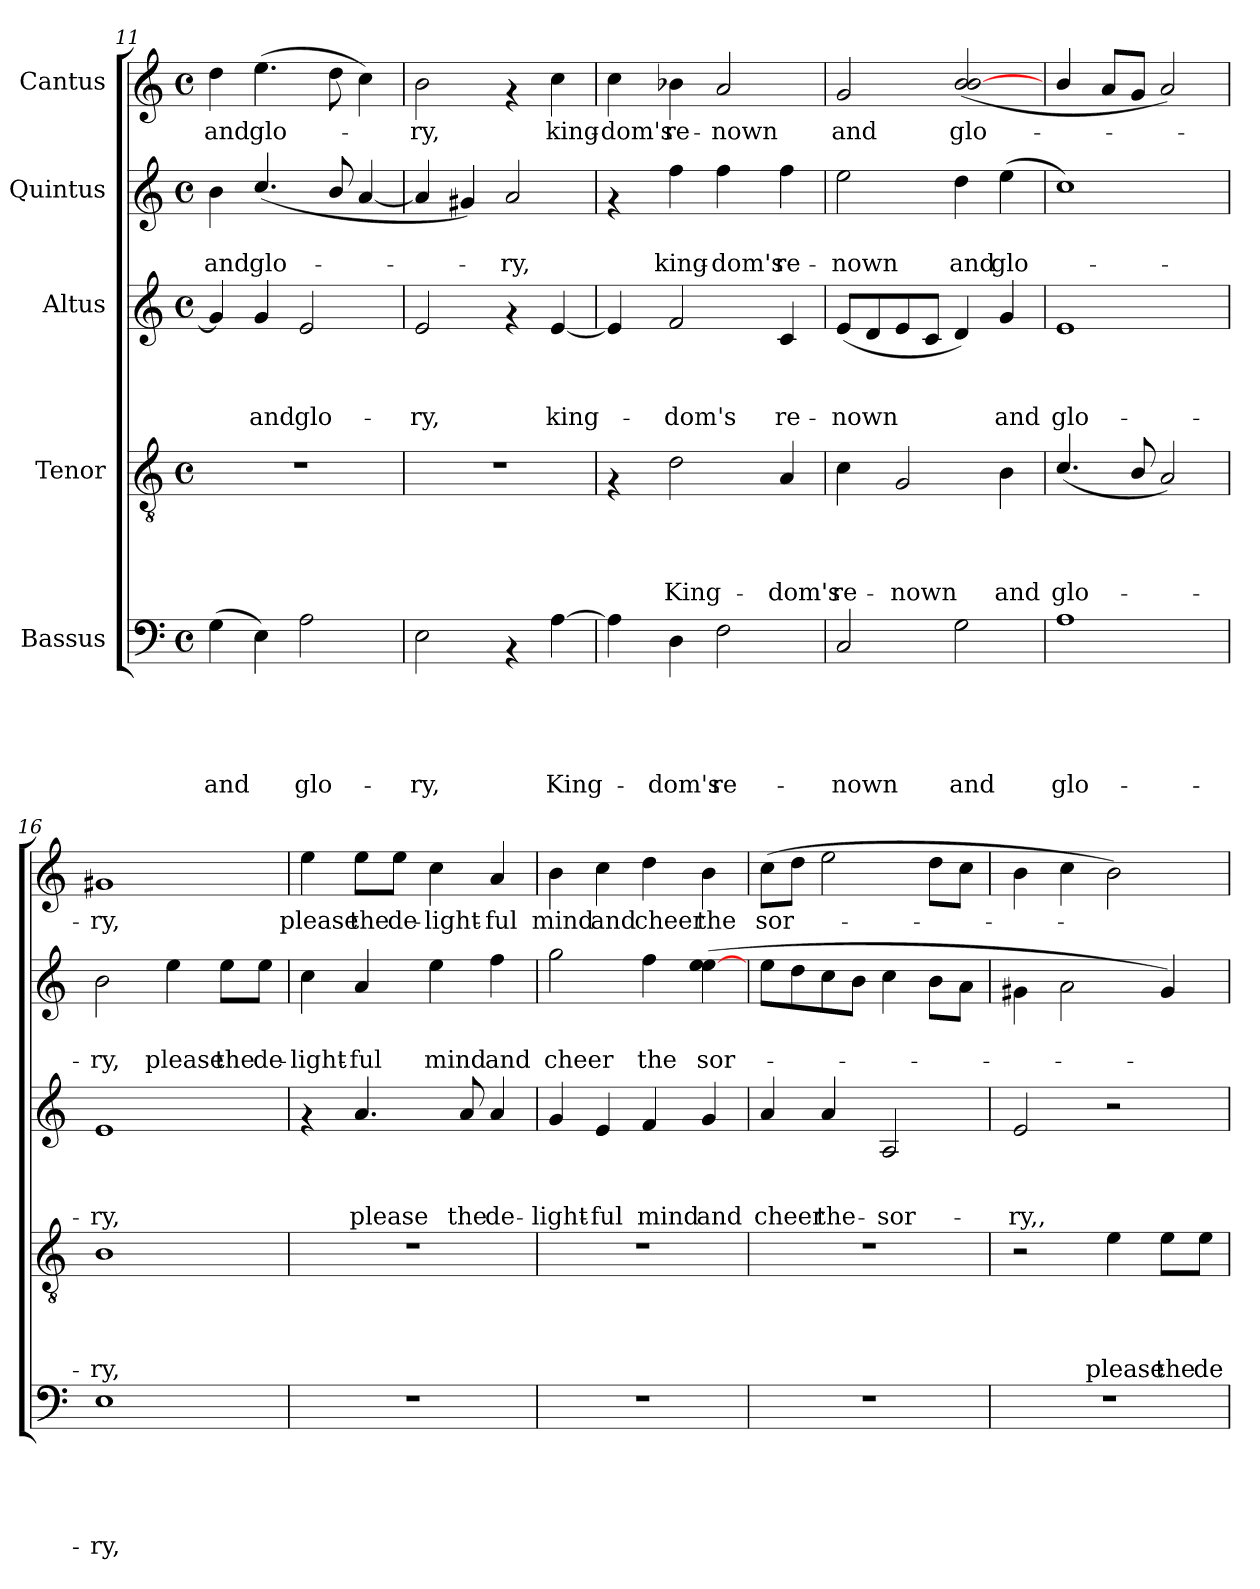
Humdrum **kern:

**kern	**text	**text	**text	**text	**text	**kern	**text	**text	**text	**text	**kern	**text	**text	**text	**kern	**text	**text	**kern	**text
*part5	*part5	*part5	*part5	*part5	*part5	*part4	*part4	*part4	*part4	*part4	*part3	*part3	*part3	*part3	*part2	*part2	*part2	*part1	*part1
*staff5	*staff5	*staff5	*staff5	*staff5	*staff5	*staff4	*staff4	*staff4	*staff4	*staff4	*staff3	*staff3	*staff3	*staff3	*staff2	*staff2	*staff2	*staff1	*staff1
*I"Bassus	*	*	*	*	*	*I"Tenor	*	*	*	*	*I"Altus	*	*	*	*I"Quintus	*	*	*I"Cantus	*
*clefF4	*	*	*	*	*	*clefGv2	*	*	*	*	*clefG2	*	*	*	*clefG2	*	*	*clefG2	*
*k[]	*	*	*	*	*	*k[]	*	*	*	*	*k[]	*	*	*	*k[]	*	*	*k[]	*
*C:	*	*	*	*	*	*C:	*	*	*	*	*C:	*	*	*	*C:	*	*	*C:	*
*M4/4	*	*	*	*	*	*M4/4	*	*	*	*	*M4/4	*	*	*	*M4/4	*	*	*M4/4	*
*met(c)	*	*	*	*	*	*met(c)	*	*	*	*	*met(c)	*	*	*	*met(c)	*	*	*met(c)	*
=11	=11	=11	=11	=11	=11	=11	=11	=11	=11	=11	=11	=11	=11	=11	=11	=11	=11	=11	=11
!	!	!	!	!	!LO:LY:b	!	!	!	!	!	!	!	!	!	!	!	!LO:LY:b	!	!LO:LY:b
(>4G\	.	.	.	.	and	1r	.	.	.	.	4g/]	.	.	.	4b\	.	and	4dd\	and
!	!	!	!	!	!	!	!	!	!	!	!	!	!	!LO:LY:b	!	!	!LO:LY:b	!	!LO:LY:b
4E\)	.	.	.	.	.	.	.	.	.	.	4g/	.	.	and	(<4.cc/	.	glo-	(>4.ee\	glo-
!	!	!	!	!	!LO:LY:b	!	!	!	!	!	!	!	!	!LO:LY:b	!	!	!	!	!
2A\	.	.	.	.	glo-	.	.	.	.	.	2e/	.	.	glo-	.	.	.	.	.
.	.	.	.	.	.	.	.	.	.	.	.	.	.	.	8b/	.	.	8dd\	.
.	.	.	.	.	.	.	.	.	.	.	.	.	.	.	[<4a/	.	.	4cc\)	.
=12	=12	=12	=12	=12	=12	=12	=12	=12	=12	=12	=12	=12	=12	=12	=12	=12	=12	=12	=12
!	!	!	!	!	!LO:LY:b	!	!	!	!	!	!	!	!	!LO:LY:b	!	!	!	!	!LO:LY:b
2E\	.	.	.	.	-ry,	1r	.	.	.	.	2e/	.	.	-ry,	4a/]	.	.	2b\	-ry,
.	.	.	.	.	.	.	.	.	.	.	.	.	.	.	4g#X/)	.	.	.	.
!	!	!	!	!	!	!	!	!	!	!	!	!	!	!	!	!	!LO:LY:b	!	!
4rAA	.	.	.	.	.	.	.	.	.	.	4rf	.	.	.	2a/	.	-ry,	4rf	.
!	!	!	!	!	!LO:LY:b	!	!	!	!	!	!	!	!	!LO:LY:b	!	!	!	!	!LO:LY:b
[<4A\	.	.	.	.	King-	.	.	.	.	.	[<4e/	.	.	king-	.	.	.	4cc\	king-
!!LO:PB:g=z
=13	=13	=13	=13	=13	=13	=13	=13	=13	=13	=13	=13	=13	=13	=13	=13	=13	=13	=13	=13
!	!	!	!	!	!	!	!	!	!	!	!	!	!	!	!	!	!	!	!LO:LY:b
4A\]	.	.	.	.	.	4rF	.	.	.	.	4e/]	.	.	.	4rf	.	.	4cc\	-dom's
!	!	!	!	!	!LO:LY:b	!	!	!	!	!LO:LY:b	!	!	!	!LO:LY:b	!	!	!LO:LY:b	!	!LO:LY:b
4D\	.	.	.	.	-dom's	2d\	.	.	.	King-	2f/	.	.	-dom's	4ff\	.	king-	4b-X\	re-
!	!	!	!	!	!LO:LY:b	!	!	!	!	!	!	!	!	!	!	!	!LO:LY:b	!	!LO:LY:b
2F\	.	.	.	.	re-	.	.	.	.	.	.	.	.	.	4ff\	.	-dom's	2a/	-nown
!	!	!	!	!	!	!	!	!	!	!LO:LY:b	!	!	!	!LO:LY:b	!	!	!LO:LY:b	!	!
.	.	.	.	.	.	4A/	.	.	.	-dom's	4c/	.	.	re-	4ff\	.	re-	.	.
=14	=14	=14	=14	=14	=14	=14	=14	=14	=14	=14	=14	=14	=14	=14	=14	=14	=14	=14	=14
!	!	!	!	!	!LO:LY:b	!	!	!	!	!LO:LY:b	!	!	!	!LO:LY:b	!	!	!LO:LY:b	!	!LO:LY:b
2C/	.	.	.	.	-nown	4c\	.	.	.	re-	(<8e/L	.	.	-nown	2ee\	.	-nown	2g/	and
.	.	.	.	.	.	.	.	.	.	.	8d/	.	.	.	.	.	.	.	.
!	!	!	!	!	!	!	!	!	!	!LO:LY:b	!	!	!	!	!	!	!	!	!
.	.	.	.	.	.	2G/	.	.	.	-nown	8e/	.	.	.	.	.	.	.	.
.	.	.	.	.	.	.	.	.	.	.	8c/J	.	.	.	.	.	.	.	.
!	!	!	!	!	!LO:LY:b	!	!	!	!	!	!	!	!	!	!	!	!LO:LY:b	!	!LO:LY:b
2G\	.	.	.	.	and	.	.	.	.	.	4d/)	.	.	.	4dd\	.	and	(<2b/ [<2b/	glo-
!	!	!	!	!	!	!	!	!	!	!LO:LY:b	!	!	!	!LO:LY:b	!	!	!LO:LY:b	!	!
.	.	.	.	.	.	4B\	.	.	.	and	4g/	.	.	and	(>4ee\	.	glo-	.	.
=15	=15	=15	=15	=15	=15	=15	=15	=15	=15	=15	=15	=15	=15	=15	=15	=15	=15	=15	=15
!	!	!	!	!	!LO:LY:b	!	!	!	!	!LO:LY:b	!	!	!	!LO:LY:b	!	!	!	!	!
1A	.	.	.	.	glo-	(<4.c/	.	.	.	glo-	1e	.	.	glo-	1cc)	.	.	4b/	.
.	.	.	.	.	.	.	.	.	.	.	.	.	.	.	.	.	.	8a/L	.
.	.	.	.	.	.	8B/	.	.	.	.	.	.	.	.	.	.	.	8g/J	.
.	.	.	.	.	.	2A/)	.	.	.	.	.	.	.	.	.	.	.	2a/)	.
=16	=16	=16	=16	=16	=16	=16	=16	=16	=16	=16	=16	=16	=16	=16	=16	=16	=16	=16	=16
!	!	!	!	!	!LO:LY:b	!	!	!	!	!LO:LY:b	!	!	!	!LO:LY:b	!	!	!LO:LY:b	!	!LO:LY:b
1E	.	.	.	.	-ry,	1B	.	.	.	-ry,	1e	.	.	-ry,	2b\	.	-ry,	1g#X	-ry,
!	!	!	!	!	!	!	!	!	!	!	!	!	!	!	!	!	!LO:LY:b	!	!
.	.	.	.	.	.	.	.	.	.	.	.	.	.	.	4ee\	.	please	.	.
!	!	!	!	!	!	!	!	!	!	!	!	!	!	!	!	!	!LO:LY:b	!	!
.	.	.	.	.	.	.	.	.	.	.	.	.	.	.	8ee\L	.	the	.	.
!	!	!	!	!	!	!	!	!	!	!	!	!	!	!	!	!	!LO:LY:b	!	!
.	.	.	.	.	.	.	.	.	.	.	.	.	.	.	8ee\J	.	de-	.	.
=17	=17	=17	=17	=17	=17	=17	=17	=17	=17	=17	=17	=17	=17	=17	=17	=17	=17	=17	=17
!	!	!	!	!	!	!	!	!	!	!	!	!	!	!	!	!	!LO:LY:b	!	!LO:LY:b
1r	.	.	.	.	.	1r	.	.	.	.	4rf	.	.	.	4cc\	.	-light-	4ee\	please
!	!	!	!	!	!	!	!	!	!	!	!	!	!	!LO:LY:b	!	!	!LO:LY:b	!	!LO:LY:b
.	.	.	.	.	.	.	.	.	.	.	4.a/	.	.	please	4a/	.	-ful	8ee\L	the
!	!	!	!	!	!	!	!	!	!	!	!	!	!	!	!	!	!	!	!LO:LY:b
.	.	.	.	.	.	.	.	.	.	.	.	.	.	.	.	.	.	8ee\J	de-
!	!	!	!	!	!	!	!	!	!	!	!	!	!	!	!	!	!LO:LY:b	!	!LO:LY:b
.	.	.	.	.	.	.	.	.	.	.	.	.	.	.	4ee\	.	mind	4cc\	-light-
!	!	!	!	!	!	!	!	!	!	!	!	!	!	!LO:LY:b	!	!	!	!	!
.	.	.	.	.	.	.	.	.	.	.	8a/	.	.	the	.	.	.	.	.
!	!	!	!	!	!	!	!	!	!	!	!	!	!	!LO:LY:b	!	!	!LO:LY:b	!	!LO:LY:b
.	.	.	.	.	.	.	.	.	.	.	4a/	.	.	de-	4ff\	.	and	4a/	-ful
!!LO:PB:g=z
=18	=18	=18	=18	=18	=18	=18	=18	=18	=18	=18	=18	=18	=18	=18	=18	=18	=18	=18	=18
!	!	!	!	!	!	!	!	!	!	!	!	!	!	!LO:LY:b	!	!	!LO:LY:b	!	!LO:LY:b
1r	.	.	.	.	.	1r	.	.	.	.	4g/	.	.	-light-	2gg\	.	cheer	4b\	mind
!	!	!	!	!	!	!	!	!	!	!	!	!	!	!LO:LY:b	!	!	!	!	!LO:LY:b
.	.	.	.	.	.	.	.	.	.	.	4e/	.	.	-ful	.	.	.	4cc\	and
!	!	!	!	!	!	!	!	!	!	!	!	!	!	!LO:LY:b	!	!	!LO:LY:b	!	!LO:LY:b
.	.	.	.	.	.	.	.	.	.	.	4f/	.	.	mind	4ff\	.	the	4dd\	cheer
!	!	!	!	!	!	!	!	!	!	!	!	!	!	!LO:LY:b	!	!	!LO:LY:b	!	!LO:LY:b
.	.	.	.	.	.	.	.	.	.	.	4g/	.	.	and	(>4ee\ [>4ee\	.	sor-	4b\	the
=19	=19	=19	=19	=19	=19	=19	=19	=19	=19	=19	=19	=19	=19	=19	=19	=19	=19	=19	=19
!	!	!	!	!	!	!	!	!	!	!	!	!	!	!LO:LY:b	!	!	!	!	!LO:LY:b
1r	.	.	.	.	.	1r	.	.	.	.	4a/	.	.	cheer	8ee\L	.	.	(>8cc\L	sor-
.	.	.	.	.	.	.	.	.	.	.	.	.	.	.	8dd\	.	.	8dd\J	.
!	!	!	!	!	!	!	!	!	!	!	!	!	!	!LO:LY:b	!	!	!	!	!
.	.	.	.	.	.	.	.	.	.	.	4a/	.	.	the-	8cc\	.	.	2ee\	.
.	.	.	.	.	.	.	.	.	.	.	.	.	.	.	8b\J	.	.	.	.
!	!	!	!	!	!	!	!	!	!	!	!	!	!	!LO:LY:b	!	!	!	!	!
.	.	.	.	.	.	.	.	.	.	.	2A/	.	.	-sor-	4cc\	.	.	.	.
.	.	.	.	.	.	.	.	.	.	.	.	.	.	.	8b\L	.	.	8dd\L	.
.	.	.	.	.	.	.	.	.	.	.	.	.	.	.	8a\J	.	.	8cc\J	.
=20	=20	=20	=20	=20	=20	=20	=20	=20	=20	=20	=20	=20	=20	=20	=20	=20	=20	=20	=20
!	!	!	!	!	!	!	!	!	!	!	!	!	!	!LO:LY:b	!	!	!	!	!
1r	.	.	.	.	.	2r	.	.	.	.	2e/	.	.	-ry,,	4g#X\	.	.	4b\	.
.	.	.	.	.	.	.	.	.	.	.	.	.	.	.	2a\	.	.	4cc\	.
!	!	!	!	!	!	!	!	!	!	!LO:LY:b	!	!	!	!	!	!	!	!	!
.	.	.	.	.	.	4e\	.	.	.	please	2r	.	.	.	.	.	.	2b\)	.
!	!	!	!	!	!	!	!	!	!	!LO:LY:b	!	!	!	!	!	!	!	!	!
.	.	.	.	.	.	8e\L	.	.	.	the	.	.	.	.	4g#/)	.	.	.	.
!	!	!	!	!	!	!	!	!	!	!LO:LY:b	!	!	!	!	!	!	!	!	!
.	.	.	.	.	.	8e\J	.	.	.	de-	.	.	.	.	.	.	.	.	.
=	=	=	=	=	=	=	=	=	=	=	=	=	=	=	=	=	=	=	=
*-	*-	*-	*-	*-	*-	*-	*-	*-	*-	*-	*-	*-	*-	*-	*-	*-	*-	*-	*-
